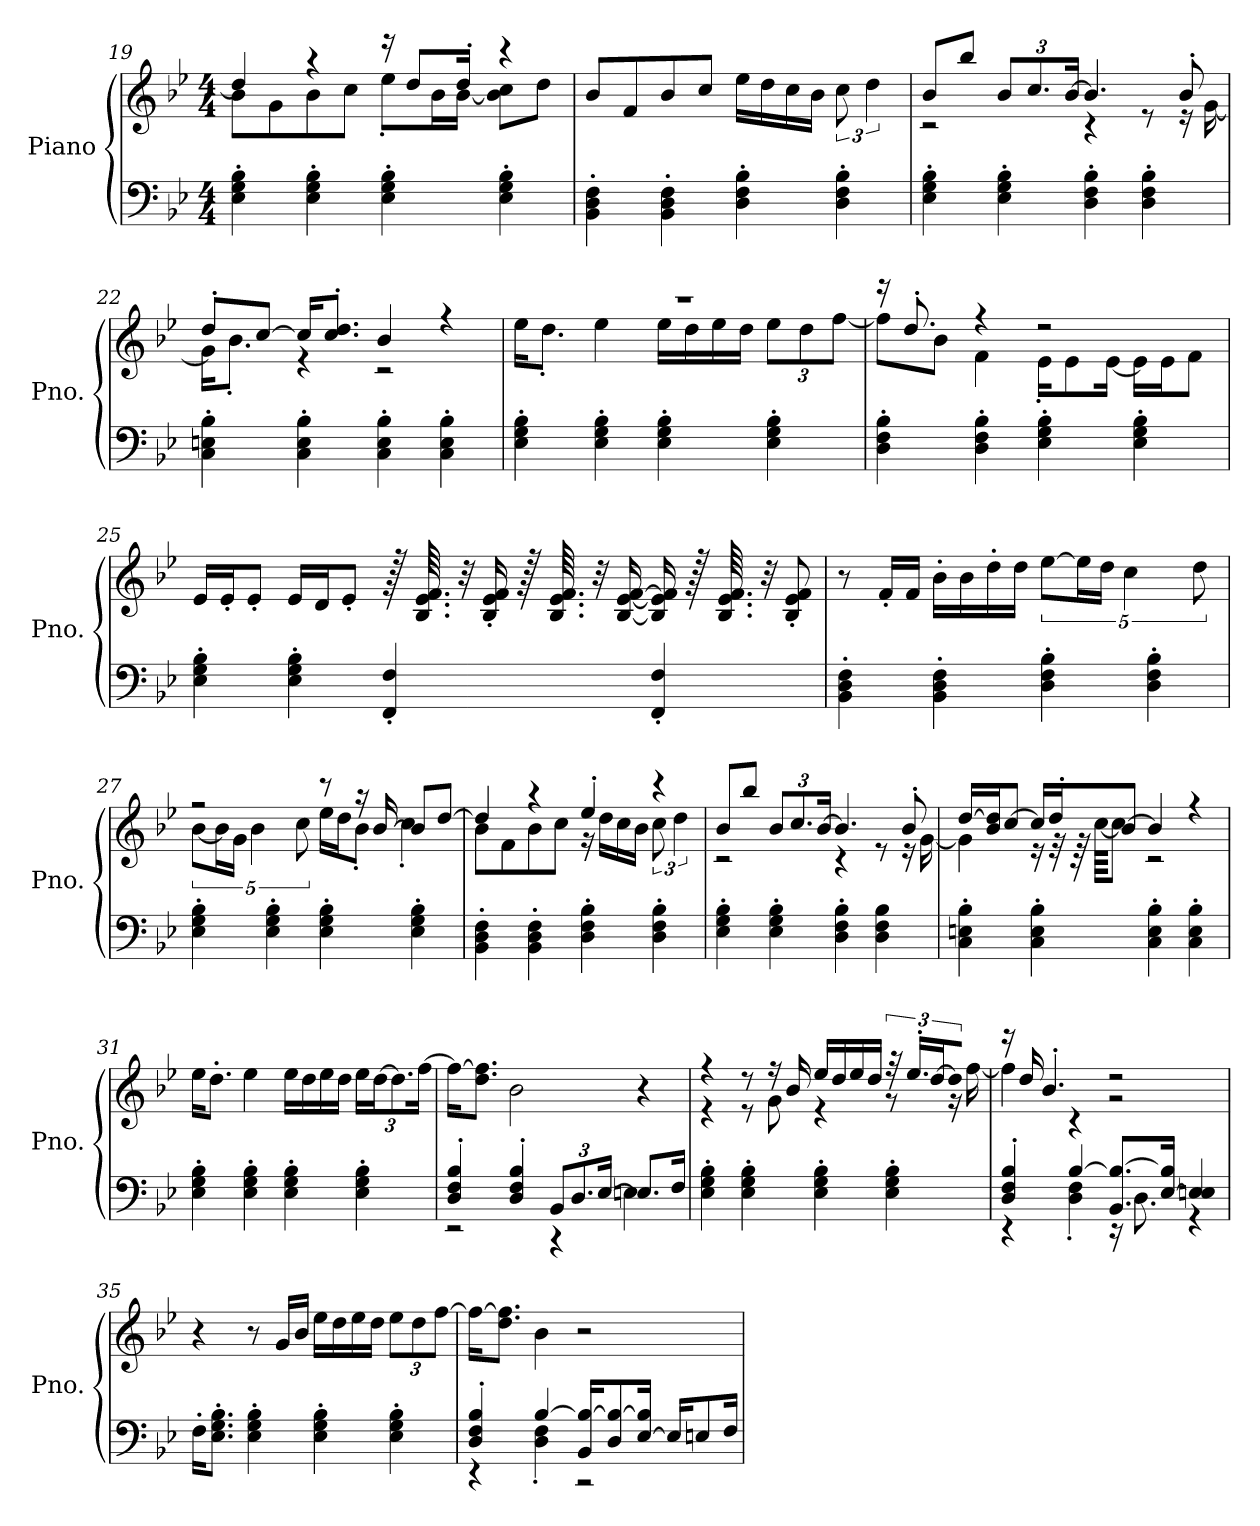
**kern	**kern
*part2	*part1
*staff2	*staff1
*I"Piano	*I"Piano
*I'Pno.	*I'Pno.
*clefF4	*clefG2
*k[b-e-]	*k[b-e-]
*M4/4	*M4/4
=19	=19
*	*^
4E-\' 4G\' 4B-\'	4dd/]	8b-\L
.	.	8g\
4E-\' 4G\' 4B-\'	4r	8b-\
.	.	8cc\J
4E-\' 4G\' 4B-\'	16r	8ee-'\L
.	8dd/L	.
.	.	16b-\L
.	16dd'/Jk	[16b-\JJ
4E-\' 4G\' 4B-\'	4r	8b-\] 8cc\L
.	.	8dd\J
*	*v	*v
=20	=20
4BB-\' 4D\' 4F\'	8b-/L
.	8f/
4BB-\' 4D\' 4F\'	8b-/
.	8cc/J
4D\' 4F\' 4B-\'	16ee-\LL
.	16dd\
.	16cc\
.	16b-\JJ
4D\' 4F\' 4B-\'	12cc\
.	6dd\
!!LO:PB:g=z
=21	=21
*	*^
4E-\' 4G\' 4B-\'	8b-/L	2r
.	8bb-/J	.
*	*Xbrackettup	*
4E-\' 4G\' 4B-\'	12b-/L	.
.	12.cc/	.
.	[24b-/Jk	.
4D\' 4F\' 4B-\'	4.b-/]	4r
4D\' 4F\' 4B-\'	.	8r
.	8b-'/	16r
.	.	[16g\
=22	=22	=22
4C\' 4En\' 4B-\'	8dd'/L	16g\KL]
.	.	8.b-'\J
.	[8cc/J	.
4C\' 4E\' 4B-\'	16cc/KL]	4r
.	8.cc/' 8.dd/'J	.
4C\' 4E\' 4B-\'	4b-/	2r
4C\' 4E\' 4B-\'	4r	.
=23	=23	=23
4E-\' 4G\' 4B-\'	1r	16ee-\KL
.	.	8.dd'\J
4E-\' 4G\' 4B-\'	.	4ee-\
4E-\' 4G\' 4B-\'	.	16ee-\LL
.	.	16dd\
.	.	16ee-\
.	.	16dd\JJ
4E-\' 4G\' 4B-\'	.	12ee-\L
.	.	12dd\
.	.	[12ff\J
!!LO:LB:g=z	!!
=24	=24	=24
4D\' 4F\' 4B-\'	16r	8ff\L]
.	8.dd'/	.
.	.	8b-\J
4D\' 4F\' 4B-\'	4r	4f\
4E-\' 4G\' 4B-\'	2r	16e-'\KL
.	.	8e-\
.	.	[16e-\Jk
4E-\' 4G\' 4B-\'	.	16e-\LL]
.	.	16e-\J
.	.	8f\J
*	*v	*v
=25	=25
4E-\' 4G\' 4B-\'	16e-/LL
.	16e-'/J
.	8e-'/J
4E-\' 4G\' 4B-\'	16e-/LL
.	16d/J
.	8e-'/J
4FF/' 4F/'	128r
.	64.B-/ 64.e-/ 64.f/
.	32r
.	16B-/' 16e-/' 16f/'
.	128r
.	64.B-/ 64.e-/ 64.f/
.	32r
.	[16B-/ [16e-/ [16f/
4FF/' 4F/'	16B-/] 16e-/] 16f/]
.	128r
.	64.B-/ 64.e-/ 64.f/
.	32r
.	8B-/' 8e-/' 8f/'
!!LO:LB:g=z
=26	=26
4BB-\' 4D\' 4F\'	8r
.	16f'/LL
.	16f/JJ
4BB-\' 4D\' 4F\'	16b-'\LL
.	16b-\
.	16dd'\
.	16dd\JJ
*	*brackettup
4D\' 4F\' 4B-\'	[10ee-\L
.	20ee-\L]
.	20dd\JJ
.	5cc\
4D\' 4F\' 4B-\'	.
.	10dd\
=27	=27
*	*^
4E-\' 4G\' 4B-\'	2r	[10b-\L
.	.	20b-\L]
.	.	20g\JJ
.	.	5b-\
4E-\' 4G\' 4B-\'	.	.
.	.	10cc\
4E-\' 4G\' 4B-\'	8r	16ee-\LL
.	.	16dd\J
.	16r	8b-'\J
.	[16b-/	.
4E-\' 4G\' 4B-\'	8b-/L]	4cc'\
.	[8dd/J	.
=28	=28	=28
4BB-\' 4D\' 4F\'	4dd/]	8b-\L
.	.	8f\
4BB-\' 4D\' 4F\'	4r	8b-\
.	.	8cc\J
4D\' 4F\' 4B-\'	4ee-'/	16r
.	.	16dd\LL
.	.	16cc\
.	.	16b-\JJ
4D\' 4F\' 4B-\'	4r	12cc\
.	.	6dd\
!!LO:LB:g=z	!!
=29	=29	=29
4E-\' 4G\' 4B-\'	8b-/L	2r
.	8bb-/J	.
*	*Xbrackettup	*
4E-\' 4G\' 4B-\'	12b-/L	.
.	12.cc/	.
.	[24b-/Jk	.
4D\' 4F\' 4B-\'	4.b-/]	4r
4D\ 4F\ 4B-\	.	8r
.	8b-'/	16r
.	.	[16g\
=30	=30	=30
4C\' 4En\' 4B-\'	[16dd/LL	4g\]
.	16b-/ 16dd/]J	.
.	[8cc/J	.
4C\' 4E\' 4B-\'	16cc/LL]	16r
.	16dd'/J	32r
.	.	64r
.	.	[64cc\KKKL
.	[8b-/J	8cc\J]
4C\' 4E\' 4B-\'	4b-/]	2r
4C\' 4E\' 4B-\'	4r	.
*	*v	*v
=31	=31
4E-\' 4G\' 4B-\'	16ee-\KL
.	8.dd'\J
4E-\' 4G\' 4B-\'	4ee-\
4E-\' 4G\' 4B-\'	16ee-\LL
.	16dd\
.	16ee-\
.	16dd\JJ
4E-\' 4G\' 4B-\'	24ee-\LL
.	[24dd\J
.	12.dd\]
.	[24ff\Jk
!!LO:LB:g=z
=32	=32
*^	*
4D/' 4F/' 4B-/'	2r	16ff\KL_
.	.	8.dd\ 8.ff\]J
4D/' 4F/' 4B-/'	.	2b-\
*Xbrackettup	*	*
12BB-/L	4r	.
12.D/	.	.
[24E-/Jk	.	.
8.E-/L]	4En\	4r
16F/Jk	.	.
*v	*v	*
=33	=33
*	*^
4E-\' 4G\' 4B-\'	4r	4r
4E-\' 4G\' 4B-\'	8r	8r
.	16r	8g\
.	16b-/	.
4E-\' 4G\' 4B-\'	16ee-/LL	4r
.	16dd/	.
.	16ee-/	.
.	16dd/JJ	.
*	*brackettup	*
4E-\' 4G\' 4B-\'	48r	8r
.	24.ee-'/LL	.
.	[24dd/J	.
.	8dd/J]	16r
.	.	[16ff\
=34	=34	=34
*^	*	*
4D/' 4F/' 4B-/'	4r	16r	4ff\]
.	.	16dd/	.
.	.	4.b-'/	.
[4B-/	4D\' 4F\'	.	4r
8.BB-/ 8.B-/_L	16r	2r	2r
.	8.D\	.	.
[16E-/ 16B-/]Jk	.	.	.
4E-/] 4En/	4r	.	.
*v	*v	*	*
*	*v	*v
!!LO:LB:g=z
=35	=35
16F'\KL	4r
8.E-\' 8.G\' 8.B-\'J	.
4E-\' 4G\' 4B-\'	8r
.	16g/LL
.	16b-/JJ
4E-\' 4G\' 4B-\'	16ee-\LL
.	16dd\
.	16ee-\
.	16dd\JJ
*	*Xbrackettup
4E-\' 4G\' 4B-\'	12ee-\L
.	12dd\
.	[12ff\J
=36	=36
*^	*
4D/' 4F/' 4B-/'	4r	16ff\KL_
.	.	8.dd\ 8.ff\]J
[4B-/	4D\' 4F\'	4b-\
16BB-/ 16B-/_KL	2r	2r
8D/ 8B-/_	.	.
[16E-/ 16B-/]Jk	.	.
16E-/KL]	.	.
8En/	.	.
16F/Jk	.	.
*v	*v	*
=	=
*-	*-
